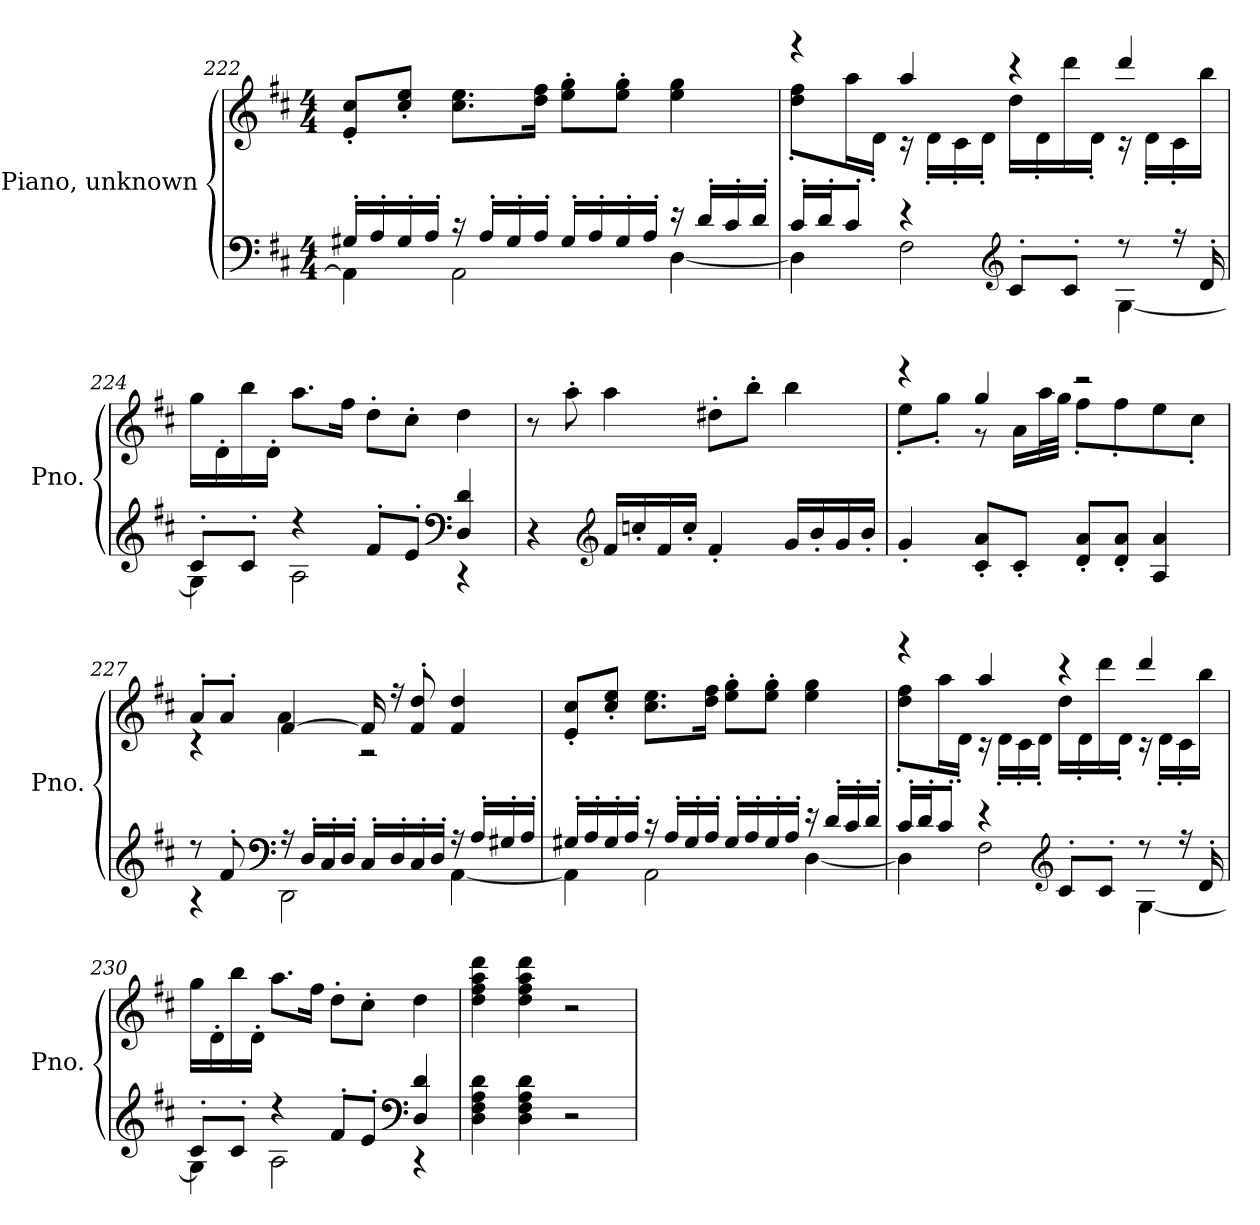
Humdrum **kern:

**kern	**kern
*part1	*part1
*staff2	*staff1
*I"Piano, unknown	*
*I'Pno.	*
*clefF4	*clefG2
*k[f#c#]	*k[f#c#]
*M4/4	*M4/4
=222	=222
*^	*
16G#X'/LL	4AA\]	8e/' 8cc#/'L
16A'/	.	.
16G#'/	.	8cc#/' 8ee/'J
16A'/JJ	.	.
16r	2AA\	8.cc#\ 8.ee\L
16A'/LL	.	.
16G#'/	.	.
16A'/JJ	.	16dd\ 16ff#\Jk
16G#'/LL	.	8ee\' 8gg\'L
16A'/	.	.
16G#'/	.	8ee\' 8gg\'J
16A'/JJ	.	.
16r	[4D\	4ee\ 4gg\
16d'/LL	.	.
16c#'/	.	.
16d'/JJ	.	.
!!LO:LB:g=z
=223	=223	=223
*	*	*^
16c#'/LL	4D\]	4r	8dd\' 8ff#\'L
16d'/J	.	.	.
8c#'/J	.	.	16aa\L
.	.	.	16d'\JJ
4r	2F#\	4aa/	16r
.	.	.	16d'\LL
.	.	.	16c#'\
.	.	.	16d'\JJ
*clefG2	*	*	*
8c#'/L	.	4r	16dd\LL
.	.	.	16d'\
8c#'/J	.	.	16ddd\
.	.	.	16d'\JJ
8r	[4G\	4ddd/	16r
.	.	.	16d'\LL
16r	.	.	16c#'\
16d'/	.	.	16bb\JJ
*	*	*v	*v
=224	=224	=224
8c#'/L	4G\]	16gg\LL
.	.	16d'\
8c#'/J	.	16bb\
.	.	16d'\JJ
4r	2A\	8.aa\L
.	.	16ff#\Jk
8f#'/L	.	8dd'\L
8e'/J	.	8cc#'\J
*clefF4	*	*
4D/ 4d/	4r	4dd\
*v	*v	*
=225	=225
4r	8r
.	8aa'\
*clefG2	*
16f#/LL	4aa\
16ccn'/	.
16f#/	.
16cc'/JJ	.
4f#'/	8dd#X'\L
.	8bb'\J
16g/LL	4bb\
16b'/	.
16g/	.
16b'/JJ	.
!!LO:LB:g=z
=226	=226
*	*^
4g'/	4r	8ee'\L
.	.	8gg'\J
8c#/' 8a/'L	4gg/	8r
8c#'/J	.	16a\LL
.	.	32aa\L
.	.	32gg\JJJ
8d/' 8a/'L	2r	8ff#'\L
8d/' 8a/'J	.	8ff#'\
4A/ 4a/	.	8ee\
.	.	8cc#'\J
=227	=227	=227
*^	*	*
8r	4r	8a'/L	4r
8f#'/	.	8a'/J	.
*clefF4	*	*	*
16r	2DD\	[4f#/	4a\
16D'/LL	.	.	.
16C#'/	.	.	.
16D'/JJ	.	.	.
16C#'/LL	.	16f#/]	2r
16D'/	.	16r	.
16C#'/	.	8f#/' 8dd/'	.
16D'/JJ	.	.	.
16r	[4AA\	4f#/ 4dd/	.
16A'/LL	.	.	.
16G#X'/	.	.	.
16A'/JJ	.	.	.
*	*	*v	*v
=228	=228	=228
16G#X'/LL	4AA\]	8e/' 8cc#/'L
16A'/	.	.
16G#'/	.	8cc#/' 8ee/'J
16A'/JJ	.	.
16r	2AA\	8.cc#\ 8.ee\L
16A'/LL	.	.
16G#'/	.	.
16A'/JJ	.	16dd\ 16ff#\Jk
16G#'/LL	.	8ee\' 8gg\'L
16A'/	.	.
16G#'/	.	8ee\' 8gg\'J
16A'/JJ	.	.
16r	[4D\	4ee\ 4gg\
16d'/LL	.	.
16c#'/	.	.
16d'/JJ	.	.
!!LO:PB:g=z
=229	=229	=229
*	*	*^
16c#'/LL	4D\]	4r	8dd\' 8ff#\'L
16d'/J	.	.	.
8c#'/J	.	.	16aa\L
.	.	.	16d'\JJ
4r	2F#\	4aa/	16r
.	.	.	16d'\LL
.	.	.	16c#'\
.	.	.	16d'\JJ
*clefG2	*	*	*
8c#'/L	.	4r	16dd\LL
.	.	.	16d'\
8c#'/J	.	.	16ddd\
.	.	.	16d'\JJ
8r	[4G\	4ddd/	16r
.	.	.	16d'\LL
16r	.	.	16c#'\
16d'/	.	.	16bb\JJ
*	*	*v	*v
=230	=230	=230
8c#'/L	4G\]	16gg\LL
.	.	16d'\
8c#'/J	.	16bb\
.	.	16d'\JJ
4r	2A\	8.aa\L
.	.	16ff#\Jk
8f#'/L	.	8dd'\L
8e'/J	.	8cc#'\J
*clefF4	*	*
4D/ 4d/	4r	4dd\
*v	*v	*
=231	=231
4D\ 4F#\ 4A\ 4d\	4dd\ 4ff#\ 4aa\ 4ddd\
4D\ 4F#\ 4A\ 4d\	4dd\ 4ff#\ 4aa\ 4ddd\
2r	2r
=	=
*-	*-
